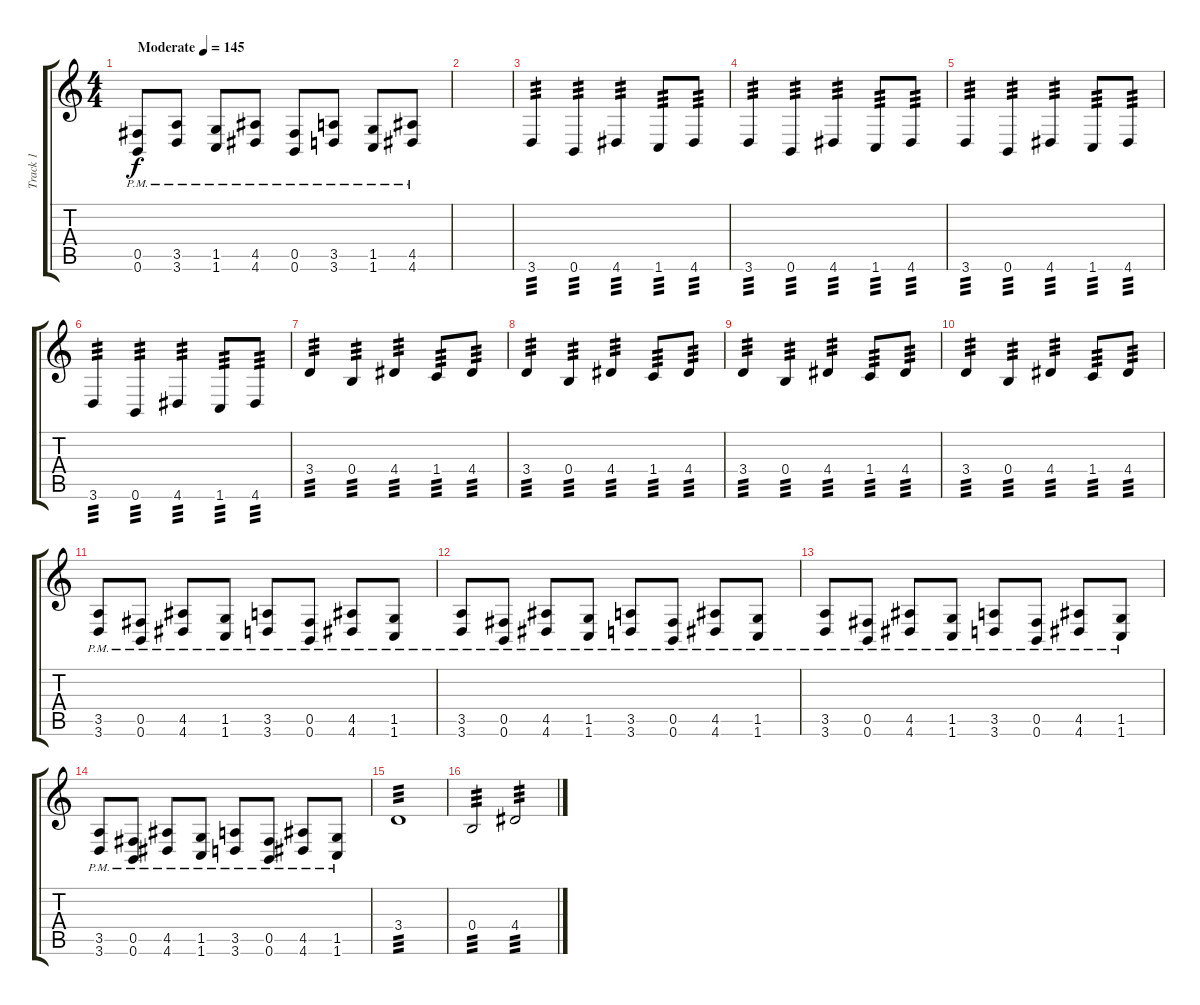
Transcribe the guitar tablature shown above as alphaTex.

\track ("Track 1" "Track 1") {instrument distortionguitar}
\staff {score tabs}
\tuning (Db4 Ab3 E3 B2 Gb2 B1) {hide}
\ts (4 4)
\tempo (145 "Moderate")
\clef g2
\ks c
(0.5{pm} 0.6{pm}).8{dy f instrument distortionguitar} (3.5{pm} 3.6{pm}).8 (1.5{pm} 1.6{pm}).8 (4.5{pm} 4.6{pm}).8 (0.5{pm} 0.6{pm}).8 (3.5{pm} 3.6{pm}).8 (1.5{pm} 1.6{pm}).8 (4.5{pm} 4.6{pm}).8 |
|
3.6.4{tp 3} 0.6.4{tp 3} 4.6.4{tp 3} 1.6.8{tp 3} 4.6.8{tp 3} |
3.6.4{tp 3} 0.6.4{tp 3} 4.6.4{tp 3} 1.6.8{tp 3} 4.6.8{tp 3} |
3.6.4{tp 3} 0.6.4{tp 3} 4.6.4{tp 3} 1.6.8{tp 3} 4.6.8{tp 3} |
3.6.4{tp 3} 0.6.4{tp 3} 4.6.4{tp 3} 1.6.8{tp 3} 4.6.8{tp 3} |
3.4.4{tp 3} 0.4.4{tp 3} 4.4.4{tp 3} 1.4.8{tp 3} 4.4.8{tp 3} |
3.4.4{tp 3} 0.4.4{tp 3} 4.4.4{tp 3} 1.4.8{tp 3} 4.4.8{tp 3} |
3.4.4{tp 3} 0.4.4{tp 3} 4.4.4{tp 3} 1.4.8{tp 3} 4.4.8{tp 3} |
3.4.4{tp 3} 0.4.4{tp 3} 4.4.4{tp 3} 1.4.8{tp 3} 4.4.8{tp 3} |
(3.5{pm} 3.6{pm}).8 (0.5{pm} 0.6{pm}).8 (4.5{pm} 4.6{pm}).8 (1.5{pm} 1.6{pm}).8 (3.5{pm} 3.6{pm}).8 (0.5{pm} 0.6{pm}).8 (4.5{pm} 4.6{pm}).8 (1.5{pm} 1.6{pm}).8 |
(3.5{pm} 3.6{pm}).8 (0.5{pm} 0.6{pm}).8 (4.5{pm} 4.6{pm}).8 (1.5{pm} 1.6{pm}).8 (3.5{pm} 3.6{pm}).8 (0.5{pm} 0.6{pm}).8 (4.5{pm} 4.6{pm}).8 (1.5{pm} 1.6{pm}).8 |
(3.5{pm} 3.6{pm}).8 (0.5{pm} 0.6{pm}).8 (4.5{pm} 4.6{pm}).8 (1.5{pm} 1.6{pm}).8 (3.5{pm} 3.6{pm}).8 (0.5{pm} 0.6{pm}).8 (4.5{pm} 4.6{pm}).8 (1.5{pm} 1.6{pm}).8 |
(3.5{pm} 3.6{pm}).8 (0.5{pm} 0.6{pm}).8 (4.5{pm} 4.6{pm}).8 (1.5{pm} 1.6{pm}).8 (3.5{pm} 3.6{pm}).8 (0.5{pm} 0.6{pm}).8 (4.5{pm} 4.6{pm}).8 (1.5{pm} 1.6{pm}).8 |
3.4.1{tp 3} |
0.4.2{tp 3} 4.4.2{tp 3}
